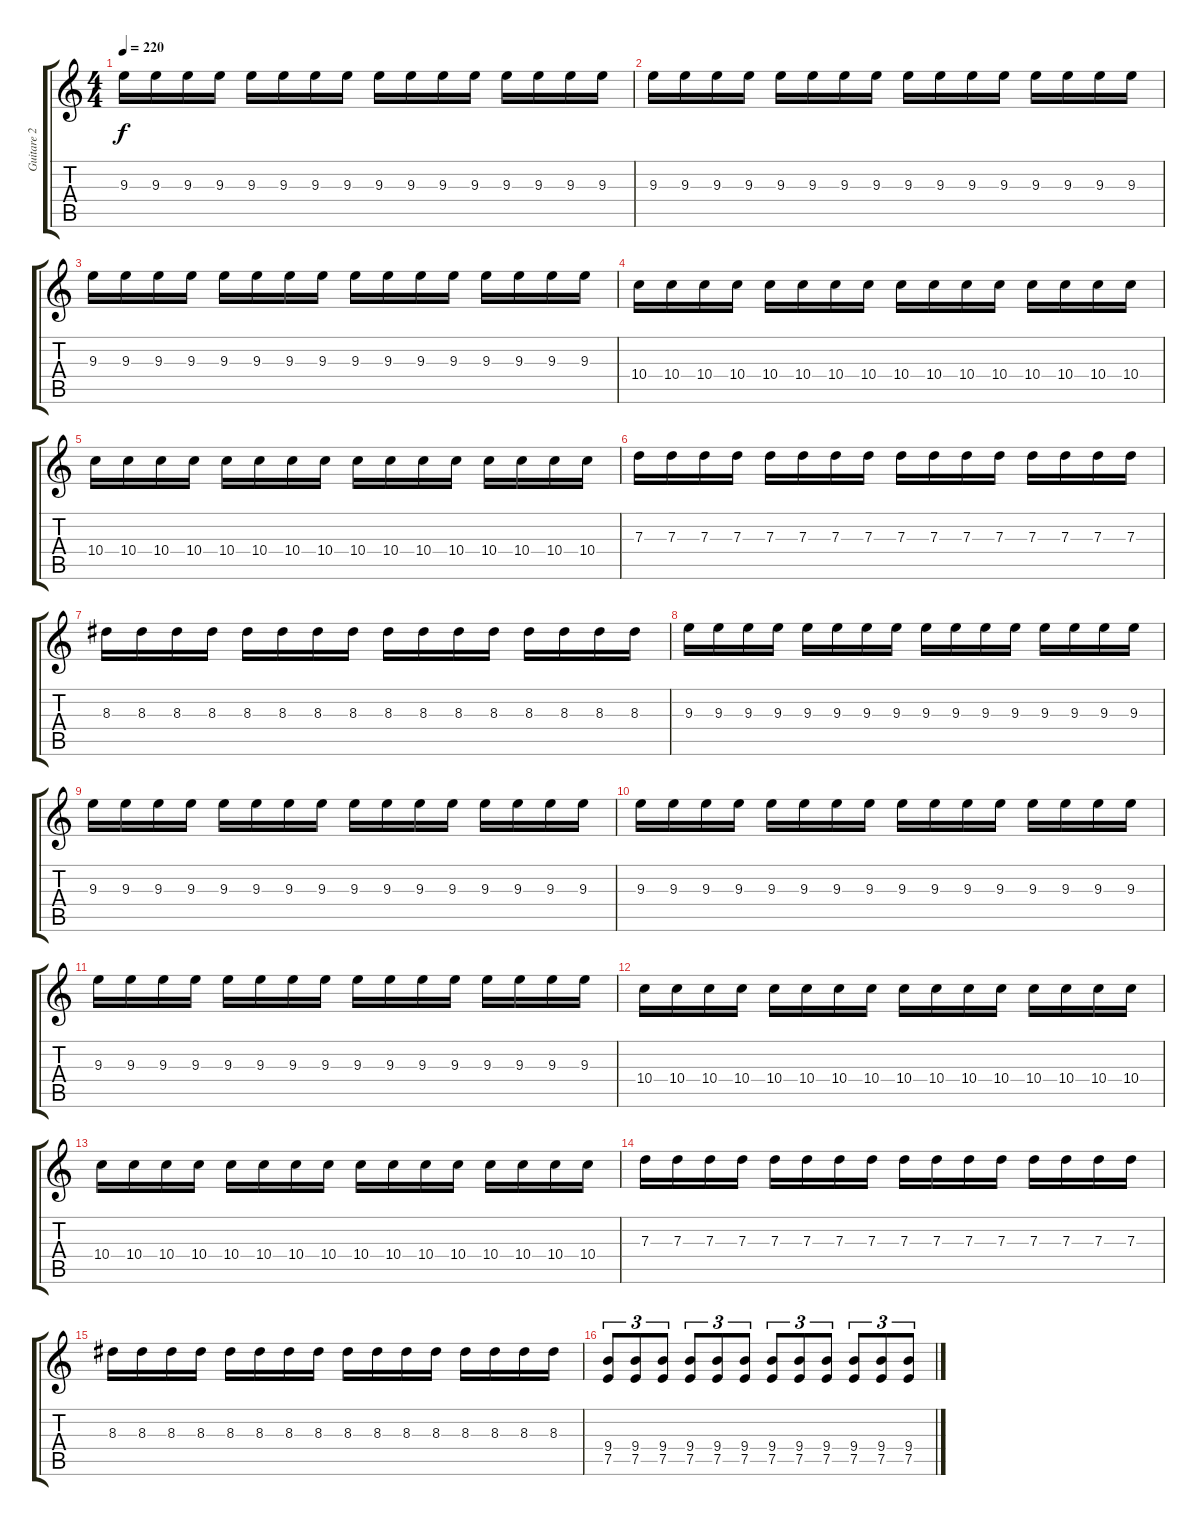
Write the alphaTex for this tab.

\track ("Guitare 2" "Guitare 2") {instrument distortionguitar}
\staff {score tabs}
\tuning (E4 B3 G3 D3 A2 E2) {hide}
\ts (4 4)
\tempo 220
\clef g2
\ks c
9.3.16{dy f} 9.3.16 9.3.16 9.3.16 9.3.16 9.3.16 9.3.16 9.3.16 9.3.16 9.3.16 9.3.16 9.3.16 9.3.16 9.3.16 9.3.16 9.3.16 |
9.3.16 9.3.16 9.3.16 9.3.16 9.3.16 9.3.16 9.3.16 9.3.16 9.3.16 9.3.16 9.3.16 9.3.16 9.3.16 9.3.16 9.3.16 9.3.16 |
9.3.16 9.3.16 9.3.16 9.3.16 9.3.16 9.3.16 9.3.16 9.3.16 9.3.16 9.3.16 9.3.16 9.3.16 9.3.16 9.3.16 9.3.16 9.3.16 |
10.4.16 10.4.16 10.4.16 10.4.16 10.4.16 10.4.16 10.4.16 10.4.16 10.4.16 10.4.16 10.4.16 10.4.16 10.4.16 10.4.16 10.4.16 10.4.16 |
10.4.16 10.4.16 10.4.16 10.4.16 10.4.16 10.4.16 10.4.16 10.4.16 10.4.16 10.4.16 10.4.16 10.4.16 10.4.16 10.4.16 10.4.16 10.4.16 |
7.3.16 7.3.16 7.3.16 7.3.16 7.3.16 7.3.16 7.3.16 7.3.16 7.3.16 7.3.16 7.3.16 7.3.16 7.3.16 7.3.16 7.3.16 7.3.16 |
8.3.16 8.3.16 8.3.16 8.3.16 8.3.16 8.3.16 8.3.16 8.3.16 8.3.16 8.3.16 8.3.16 8.3.16 8.3.16 8.3.16 8.3.16 8.3.16 |
9.3.16 9.3.16 9.3.16 9.3.16 9.3.16 9.3.16 9.3.16 9.3.16 9.3.16 9.3.16 9.3.16 9.3.16 9.3.16 9.3.16 9.3.16 9.3.16 |
9.3.16 9.3.16 9.3.16 9.3.16 9.3.16 9.3.16 9.3.16 9.3.16 9.3.16 9.3.16 9.3.16 9.3.16 9.3.16 9.3.16 9.3.16 9.3.16 |
9.3.16 9.3.16 9.3.16 9.3.16 9.3.16 9.3.16 9.3.16 9.3.16 9.3.16 9.3.16 9.3.16 9.3.16 9.3.16 9.3.16 9.3.16 9.3.16 |
9.3.16 9.3.16 9.3.16 9.3.16 9.3.16 9.3.16 9.3.16 9.3.16 9.3.16 9.3.16 9.3.16 9.3.16 9.3.16 9.3.16 9.3.16 9.3.16 |
10.4.16 10.4.16 10.4.16 10.4.16 10.4.16 10.4.16 10.4.16 10.4.16 10.4.16 10.4.16 10.4.16 10.4.16 10.4.16 10.4.16 10.4.16 10.4.16 |
10.4.16 10.4.16 10.4.16 10.4.16 10.4.16 10.4.16 10.4.16 10.4.16 10.4.16 10.4.16 10.4.16 10.4.16 10.4.16 10.4.16 10.4.16 10.4.16 |
7.3.16 7.3.16 7.3.16 7.3.16 7.3.16 7.3.16 7.3.16 7.3.16 7.3.16 7.3.16 7.3.16 7.3.16 7.3.16 7.3.16 7.3.16 7.3.16 |
8.3.16 8.3.16 8.3.16 8.3.16 8.3.16 8.3.16 8.3.16 8.3.16 8.3.16 8.3.16 8.3.16 8.3.16 8.3.16 8.3.16 8.3.16 8.3.16 |
(9.4 7.5).8{tu (3 2)} (9.4 7.5).8{tu (3 2)} (9.4 7.5).8{tu (3 2)} (9.4 7.5).8{tu (3 2)} (9.4 7.5).8{tu (3 2)} (9.4 7.5).8{tu (3 2)} (9.4 7.5).8{tu (3 2)} (9.4 7.5).8{tu (3 2)} (9.4 7.5).8{tu (3 2)} (9.4 7.5).8{tu (3 2)} (9.4 7.5).8{tu (3 2)} (9.4 7.5).8{tu (3 2)}
